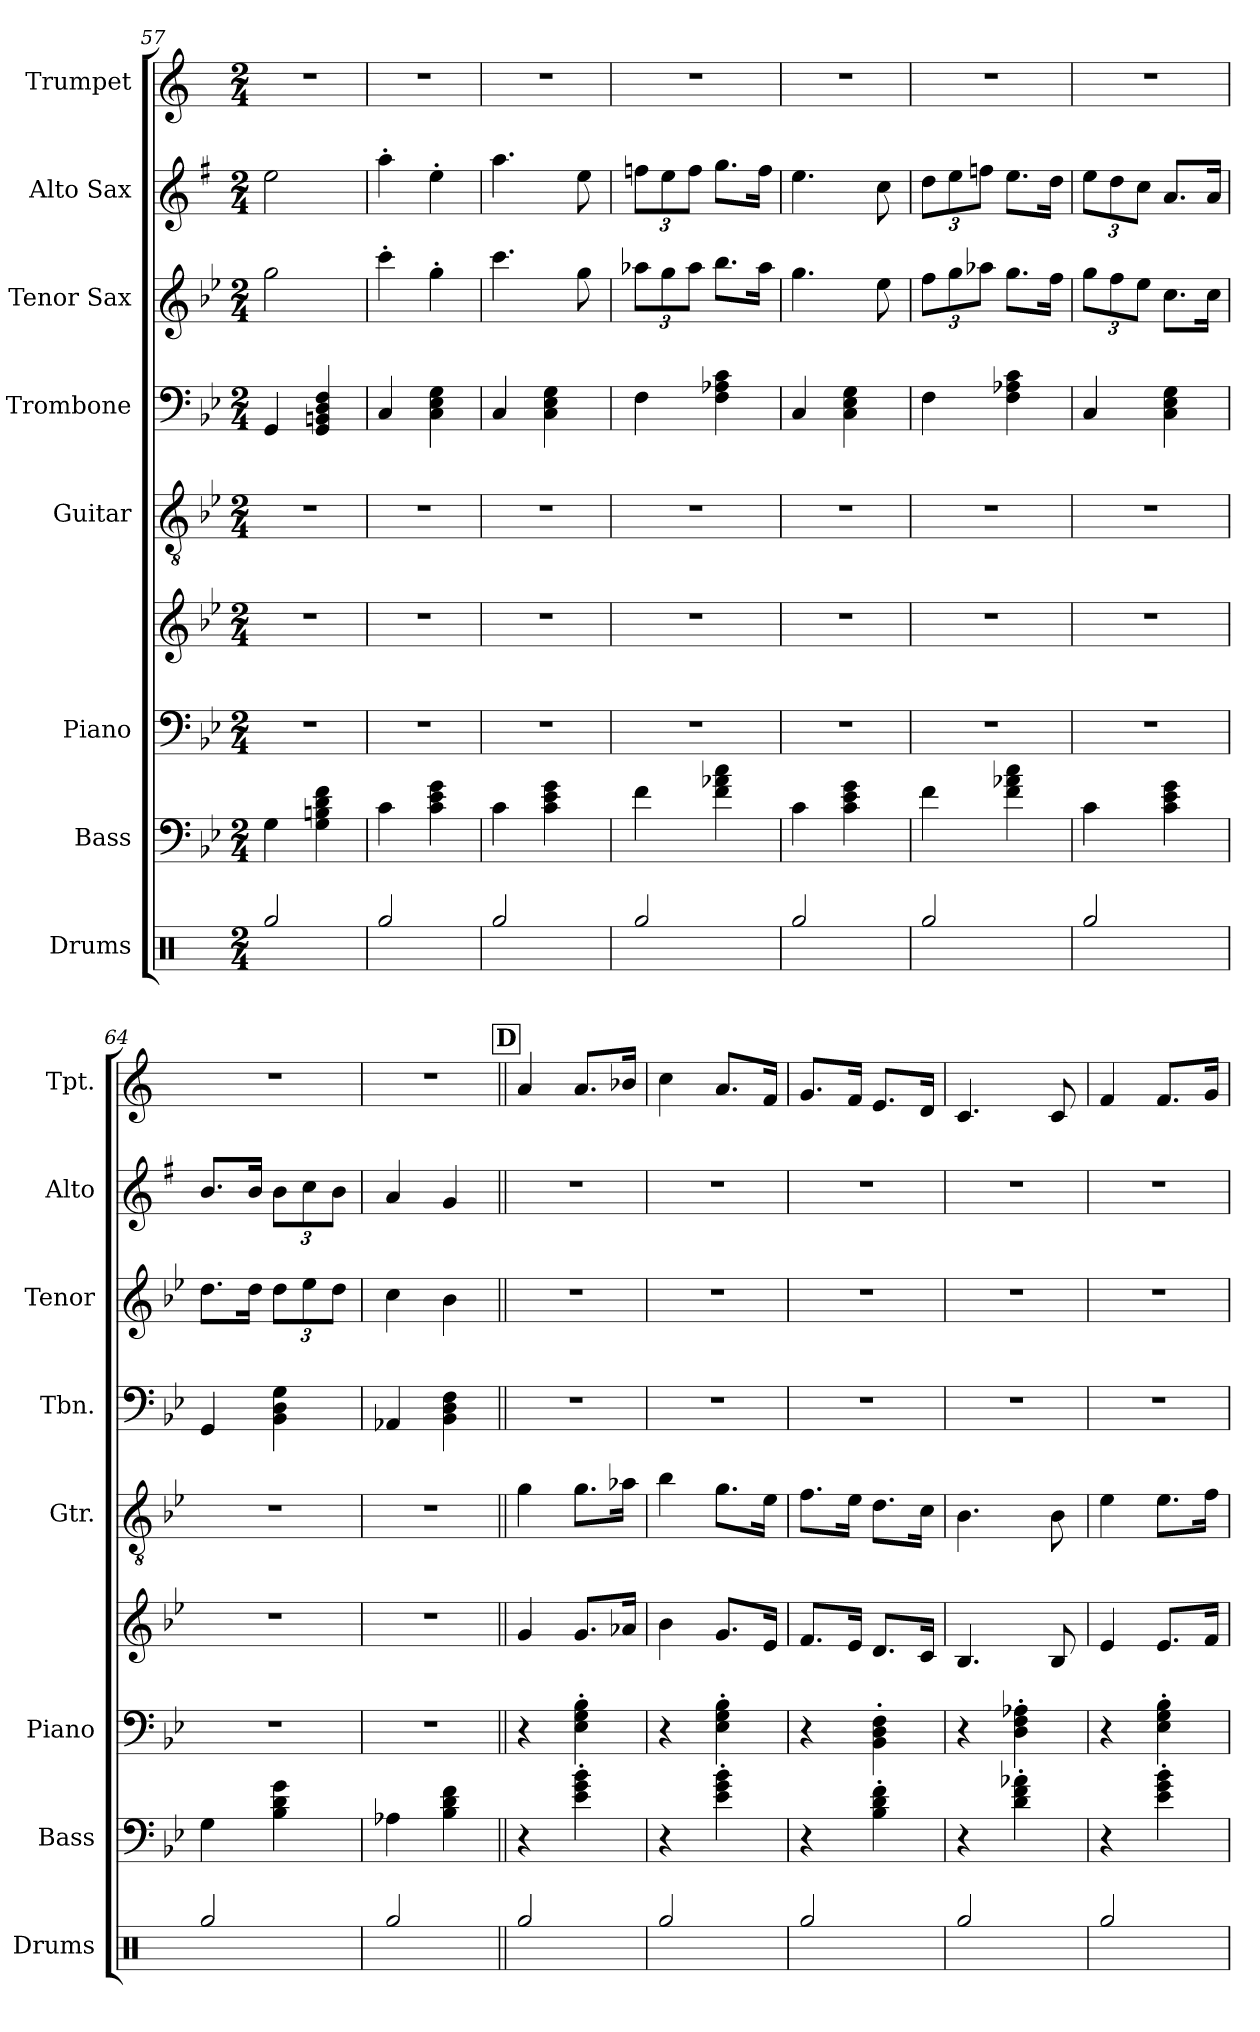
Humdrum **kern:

**kern	**kern	**kern	**kern	**kern	**kern	**kern	**kern	**kern
*part8	*part7	*part6	*part6	*part5	*part4	*part3	*part2	*part1
*staff9	*staff8	*staff7	*staff6	*staff5	*staff4	*staff3	*staff2	*staff1
*I"Drums	*I"Bass	*I"Piano	*	*I"Guitar	*I"Trombone	*I"Tenor Sax	*I"Alto Sax	*I"Trumpet
*I'Drums	*I'Bass	*I'Piano	*	*I'Gtr.	*I'Tbn.	*I'Tenor	*I'Alto	*I'Tpt.
*clefX	*clefF4	*clefF4	*clefG2	*clefGv2	*clefF4	*clefG2	*clefG2	*clefG2
*	*ITrd7c12	*	*	*	*	*ITrd8c14	*ITrd5c9	*ITrd1c2
*k[]	*k[b-e-]	*k[b-e-]	*k[b-e-]	*k[b-e-]	*k[b-e-]	*k[b-e-]	*k[b-e-]	*k[b-e-]
*M2/4	*M2/4	*M2/4	*M2/4	*M2/4	*M2/4	*M2/4	*M2/4	*M2/4
=57	=57	=57	=57	=57	=57	=57	=57	=57
2Rgg/	4GG\	2r	2r	2r	4GG/	2g\	2g\	2r
.	4GG\ 4BBn\ 4D\ 4F\	.	.	.	4GG/ 4BBn/ 4D/ 4F/	.	.	.
=58	=58	=58	=58	=58	=58	=58	=58	=58
2Rgg/	4C\	2r	2r	2r	4C/	4cc'\	4cc'\	2r
.	4C\ 4E-\ 4G\	.	.	.	4C\ 4E-\ 4G\	4g'\	4g'\	.
=59	=59	=59	=59	=59	=59	=59	=59	=59
2Rgg/	4C\	2r	2r	2r	4C/	4.cc\	4.cc\	2r
.	4C\ 4E-\ 4G\	.	.	.	4C\ 4E-\ 4G\	.	.	.
.	.	.	.	.	.	8g\	8g\	.
!!LO:PB:g=z
=60	=60	=60	=60	=60	=60	=60	=60	=60
*	*	*	*	*	*	*Xbrackettup	*Xbrackettup	*
2Rgg/	4F\	2r	2r	2r	4F\	12a-X\L	12a-X\L	2r
.	.	.	.	.	.	12g\	12g\	.
.	.	.	.	.	.	12a-\J	12a-\J	.
.	4F\ 4A-X\ 4c\	.	.	.	4F\ 4A-X\ 4c\	8.b-\L	8.b-\L	.
.	.	.	.	.	.	16a-\Jk	16a-\Jk	.
=61	=61	=61	=61	=61	=61	=61	=61	=61
2Rgg/	4C\	2r	2r	2r	4C/	4.g\	4.g\	2r
.	4C\ 4E-\ 4G\	.	.	.	4C\ 4E-\ 4G\	.	.	.
.	.	.	.	.	.	8e-\	8e-\	.
=62	=62	=62	=62	=62	=62	=62	=62	=62
2Rgg/	4F\	2r	2r	2r	4F\	12f\L	12f\L	2r
.	.	.	.	.	.	12g\	12g\	.
.	.	.	.	.	.	12a-X\J	12a-X\J	.
.	4F\ 4A-X\ 4c\	.	.	.	4F\ 4A-X\ 4c\	8.g\L	8.g\L	.
.	.	.	.	.	.	16f\Jk	16f\Jk	.
=63	=63	=63	=63	=63	=63	=63	=63	=63
2Rgg/	4C\	2r	2r	2r	4C/	12g\L	12g\L	2r
.	.	.	.	.	.	12f\	12f\	.
.	.	.	.	.	.	12e-\J	12e-\J	.
.	4C\ 4E-\ 4G\	.	.	.	4C\ 4E-\ 4G\	8.c\L	8.c/L	.
.	.	.	.	.	.	16c\Jk	16c/Jk	.
=64	=64	=64	=64	=64	=64	=64	=64	=64
2Rgg/	4GG\	2r	2r	2r	4GG/	8.d\L	8.d/L	2r
.	.	.	.	.	.	16d\Jk	16d/Jk	.
.	4BB-\ 4D\ 4G\	.	.	.	4BB-\ 4D\ 4G\	12d\L	12d\L	.
.	.	.	.	.	.	12e-\	12e-\	.
.	.	.	.	.	.	12d\J	12d\J	.
=65	=65	=65	=65	=65	=65	=65	=65	=65
2Rgg/	4AA-X\	2r	2r	2r	4AA-X/	4c\	4c/	2r
.	4BB-\ 4D\ 4F\	.	.	.	4BB-\ 4D\ 4F\	4B-\	4B-/	.
!!LO:REH:place=s1:a:fs=14:t=D
=66||	=66||	=66||	=66||	=66||	=66||	=66||	=66||	=66||
2Rgg/	4r	4r	4g/	4g\	2r	2r	2r	4g/
.	4E-\' 4G\' 4B-\'	4E-\' 4G\' 4B-\'	8.g/L	8.g\L	.	.	.	8.g/L
.	.	.	16a-X/Jk	16a-X\Jk	.	.	.	16a-X/Jk
!!LO:PB:g=z
=67	=67	=67	=67	=67	=67	=67	=67	=67
2Rgg/	4r	4r	4b-\	4b-\	2r	2r	2r	4b-\
.	4E-\' 4G\' 4B-\'	4E-\' 4G\' 4B-\'	8.g/L	8.g\L	.	.	.	8.g/L
.	.	.	16e-/Jk	16e-\Jk	.	.	.	16e-/Jk
=68	=68	=68	=68	=68	=68	=68	=68	=68
2Rgg/	4r	4r	8.f/L	8.f\L	2r	2r	2r	8.f/L
.	.	.	16e-/Jk	16e-\Jk	.	.	.	16e-/Jk
.	4BB-\' 4D\' 4F\'	4BB-\' 4D\' 4F\'	8.d/L	8.d\L	.	.	.	8.d/L
.	.	.	16c/Jk	16c\Jk	.	.	.	16c/Jk
=69	=69	=69	=69	=69	=69	=69	=69	=69
2Rgg/	4r	4r	4.B-/	4.B-\	2r	2r	2r	4.B-/
.	4D\' 4F\' 4A-X\'	4D\' 4F\' 4A-X\'	.	.	.	.	.	.
.	.	.	8B-/	8B-\	.	.	.	8B-/
=70	=70	=70	=70	=70	=70	=70	=70	=70
2Rgg/	4r	4r	4e-/	4e-\	2r	2r	2r	4e-/
.	4E-\' 4G\' 4B-\'	4E-\' 4G\' 4B-\'	8.e-/L	8.e-\L	.	.	.	8.e-/L
.	.	.	16f/Jk	16f\Jk	.	.	.	16f/Jk
=	=	=	=	=	=	=	=	=
*-	*-	*-	*-	*-	*-	*-	*-	*-
